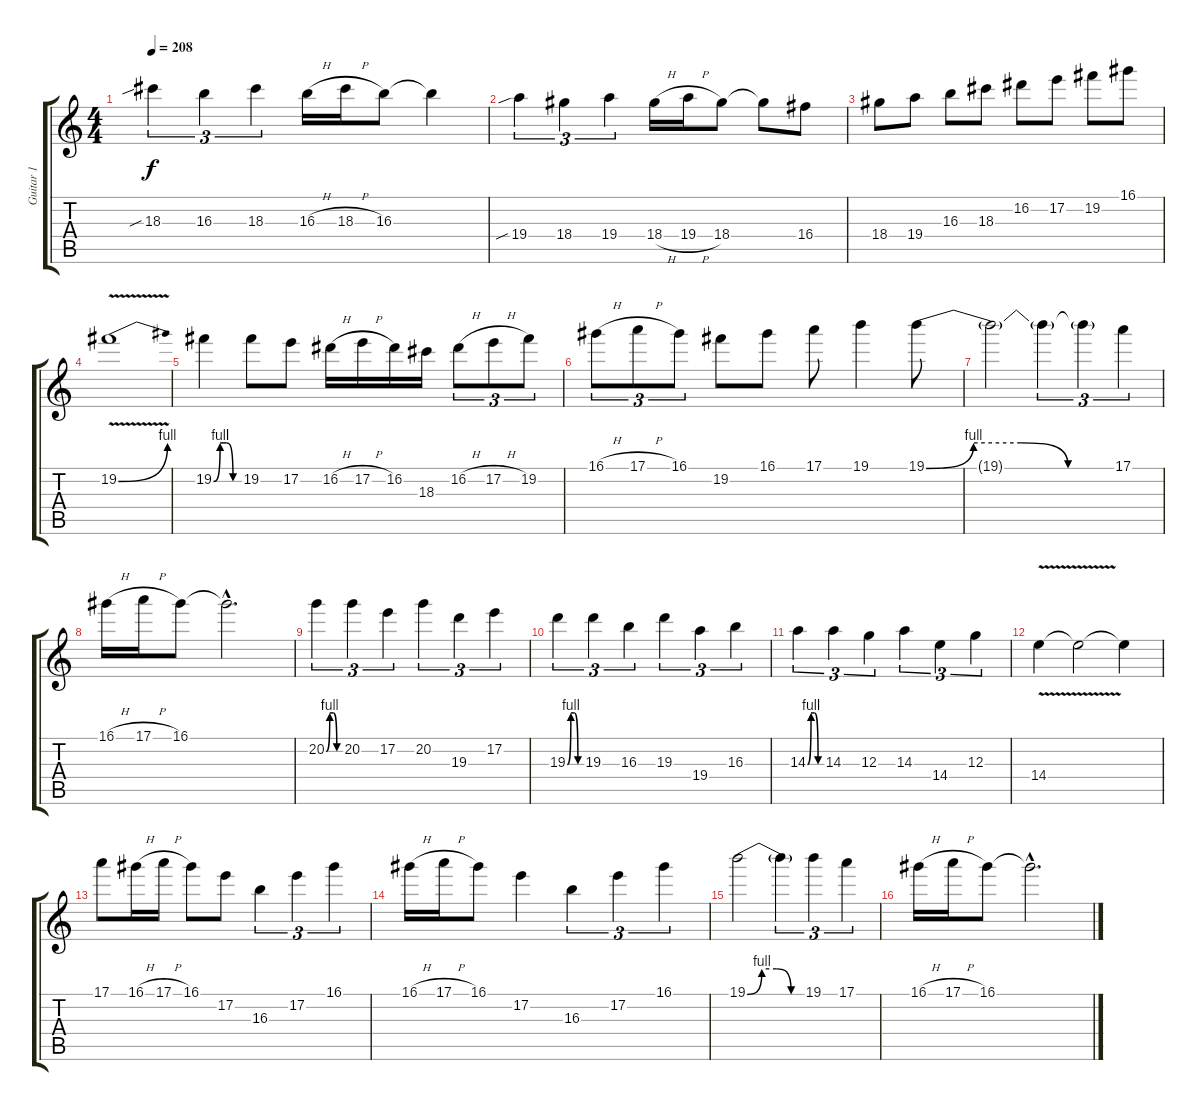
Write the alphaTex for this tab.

\track ("Guitar 1" "Guitar 1") {instrument overdrivenguitar}
\staff {score tabs}
\tuning (E4 B3 G3 D3 A2 E2) {hide}
\ts (4 4)
\tempo 208
\clef g2
\ks c
18.3{sib}.4{tu (3 2) dy f} 16.3.4{tu (3 2)} 18.3.4{tu (3 2)} 16.3{h}.16 18.3{h}.16 16.3.8 16.3{t}.4 |
19.4{sib}.4{tu (3 2)} 18.4.4{tu (3 2)} 19.4.4{tu (3 2)} 18.4{h}.16 19.4{h}.16 18.4.8 18.4{t}.8 16.4.8 |
18.4.8 19.4.8 16.3.8 18.3.8 16.2.8 17.2.8 19.2.8 16.1.8 |
19.2{be (bend 0 0 60 4) v}.1 |
19.2{be (custom 0 0 15 4 30 4 45 0 60 0)}.4 19.2.8 17.2.8 16.2{h}.16 17.2{h}.16 16.2.16 18.3.16 16.2{h}.8{tu (3 2)} 17.2{h}.8{tu (3 2)} 19.2.8{tu (3 2)} |
16.1{h}.8{tu (3 2)} 17.1{h}.8{tu (3 2)} 16.1.8{tu (3 2)} 19.2.8 16.1.8 17.1.8 19.1.4 19.1{be (custom 0 0 15 4 30 4 45 0 60 0)}.8 |
19.1{t}.2 19.1{t}.4{tu (3 2)} 19.1{t}.4{tu (3 2)} 17.1.4{tu (3 2)} |
16.1{h}.16 17.1{h}.16 16.1.8 16.1{hac t}.2{d} |
20.2{be (custom 0 0 15 4 30 4 45 0 60 0)}.4{tu (3 2)} 20.2.4{tu (3 2)} 17.2.4{tu (3 2)} 20.2.4{tu (3 2)} 19.3.4{tu (3 2)} 17.2.4{tu (3 2)} |
19.3{be (custom 0 0 15 4 30 4 45 0 60 0)}.4{tu (3 2)} 19.3.4{tu (3 2)} 16.3.4{tu (3 2)} 19.3.4{tu (3 2)} 19.4.4{tu (3 2)} 16.3.4{tu (3 2)} |
14.3{be (custom 0 0 15 4 30 4 45 0 60 0)}.4{tu (3 2)} 14.3.4{tu (3 2)} 12.3.4{tu (3 2)} 14.3.4{tu (3 2)} 14.4.4{tu (3 2)} 12.3.4{tu (3 2)} |
14.4{v}.4 14.4{t}.2 14.4{t}.4 |
17.1.8 16.1{h}.16 17.1{h}.16 16.1.8 17.2.8 16.3.4{tu (3 2)} 17.2.4{tu (3 2)} 16.1.4{tu (3 2)} |
16.1{h}.16 17.1{h}.16 16.1.8 17.2.4 16.3.4{tu (3 2)} 17.2.4{tu (3 2)} 16.1.4{tu (3 2)} |
19.1{be (custom 0 0 15 4 30 4 45 0 60 0)}.2 19.1{t}.4{tu (3 2)} 19.1.4{tu (3 2)} 17.1.4{tu (3 2)} |
16.1{h}.16 17.1{h}.16 16.1.8 16.1{hac t}.2{d}
